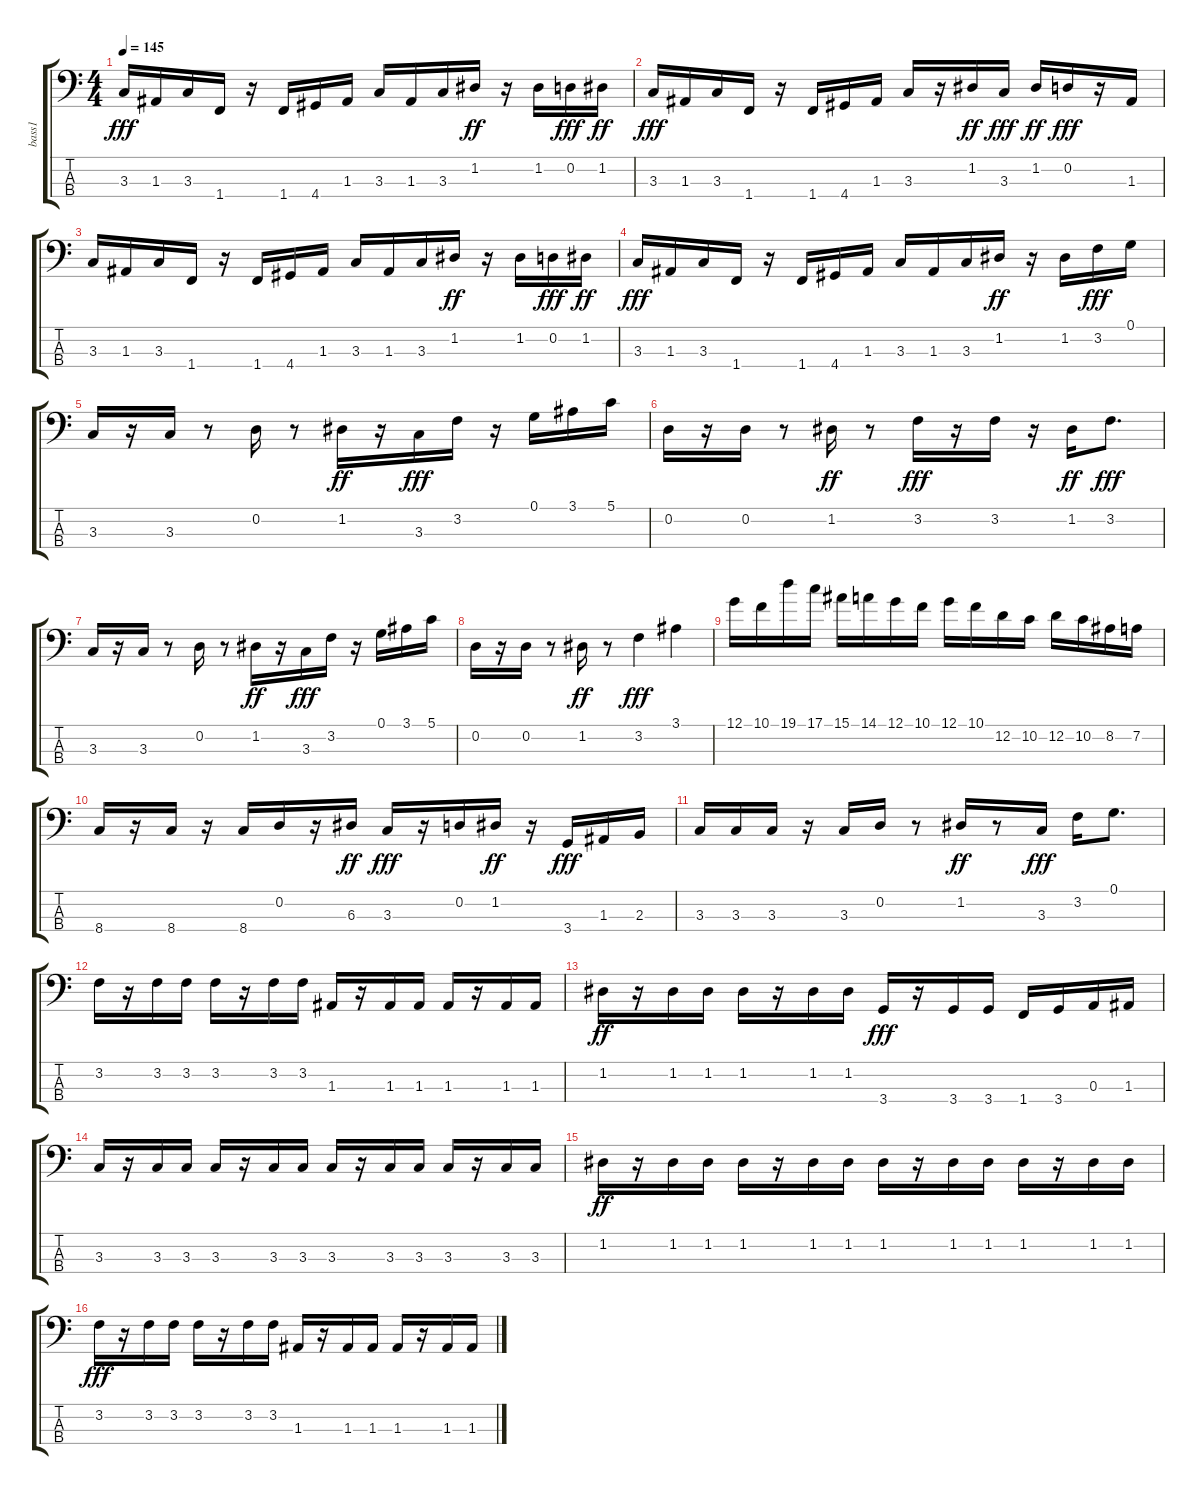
\track ("bass1" "bass1") {instrument electricbassfinger}
\staff {score tabs}
\tuning (G2 D2 A1 E1) {hide}
\ts (4 4)
\tempo 145
\clef f4
\ks c
3.3.16{dy fff} 1.3.16 3.3.16 1.4.16 r.16 1.4.16 4.4.16 1.3.16 3.3.16 1.3.16 3.3.16 1.2.16{dy ff} r.16 1.2.16 0.2.16{dy fff} 1.2.16{dy ff} |
3.3.16{dy fff} 1.3.16 3.3.16 1.4.16 r.16 1.4.16 4.4.16 1.3.16 3.3.16 r.16 1.2.16{dy ff} 3.3.16{dy fff} 1.2.16{dy ff} 0.2.16{dy fff} r.16 1.3.16 |
3.3.16 1.3.16 3.3.16 1.4.16 r.16 1.4.16 4.4.16 1.3.16 3.3.16 1.3.16 3.3.16 1.2.16{dy ff} r.16 1.2.16 0.2.16{dy fff} 1.2.16{dy ff} |
3.3.16{dy fff} 1.3.16 3.3.16 1.4.16 r.16 1.4.16 4.4.16 1.3.16 3.3.16 1.3.16 3.3.16 1.2.16{dy ff} r.16 1.2.16 3.2.16{dy fff} 0.1.16 |
3.3.16 r.16 3.3.16 r.8 0.2.16 r.8 1.2.16{dy ff} r.16 3.3.16{dy fff} 3.2.16 r.16 0.1.16 3.1.16 5.1.16 |
0.2.16 r.16 0.2.16 r.8 1.2.16{dy ff} r.8 3.2.16{dy fff} r.16 3.2.16 r.16 1.2.16{dy ff} 3.2.8{d dy fff} |
3.3.16 r.16 3.3.16 r.8 0.2.16 r.8 1.2.16{dy ff} r.16 3.3.16{dy fff} 3.2.16 r.16 0.1.16 3.1.16 5.1.16 |
0.2.16 r.16 0.2.16 r.8 1.2.16{dy ff} r.8 3.2.4{dy fff} 3.1.4 |
12.1.16 10.1.16 19.1.16 17.1.16 15.1.16 14.1.16 12.1.16 10.1.16 12.1.16 10.1.16 12.2.16 10.2.16 12.2.16 10.2.16 8.2.16 7.2.16 |
8.4.16 r.16 8.4.16 r.16 8.4.16 0.2.16 r.16 6.3.16{dy ff} 3.3.16{dy fff} r.16 0.2.16 1.2.16{dy ff} r.16 3.4.16{dy fff} 1.3.16 2.3.16 |
3.3.16 3.3.16 3.3.16 r.16 3.3.16 0.2.16 r.8 1.2.16{dy ff} r.8 3.3.16{dy fff} 3.2.16 0.1.8{d} |
3.2.16 r.16 3.2.16 3.2.16 3.2.16 r.16 3.2.16 3.2.16 1.3.16 r.16 1.3.16 1.3.16 1.3.16 r.16 1.3.16 1.3.16 |
1.2.16{dy ff} r.16 1.2.16 1.2.16 1.2.16 r.16 1.2.16 1.2.16 3.4.16{dy fff} r.16 3.4.16 3.4.16 1.4.16 3.4.16 0.3.16 1.3.16 |
3.3.16 r.16 3.3.16 3.3.16 3.3.16 r.16 3.3.16 3.3.16 3.3.16 r.16 3.3.16 3.3.16 3.3.16 r.16 3.3.16 3.3.16 |
1.2.16{dy ff} r.16 1.2.16 1.2.16 1.2.16 r.16 1.2.16 1.2.16 1.2.16 r.16 1.2.16 1.2.16 1.2.16 r.16 1.2.16 1.2.16 |
3.2.16{dy fff} r.16 3.2.16 3.2.16 3.2.16 r.16 3.2.16 3.2.16 1.3.16 r.16 1.3.16 1.3.16 1.3.16 r.16 1.3.16 1.3.16
